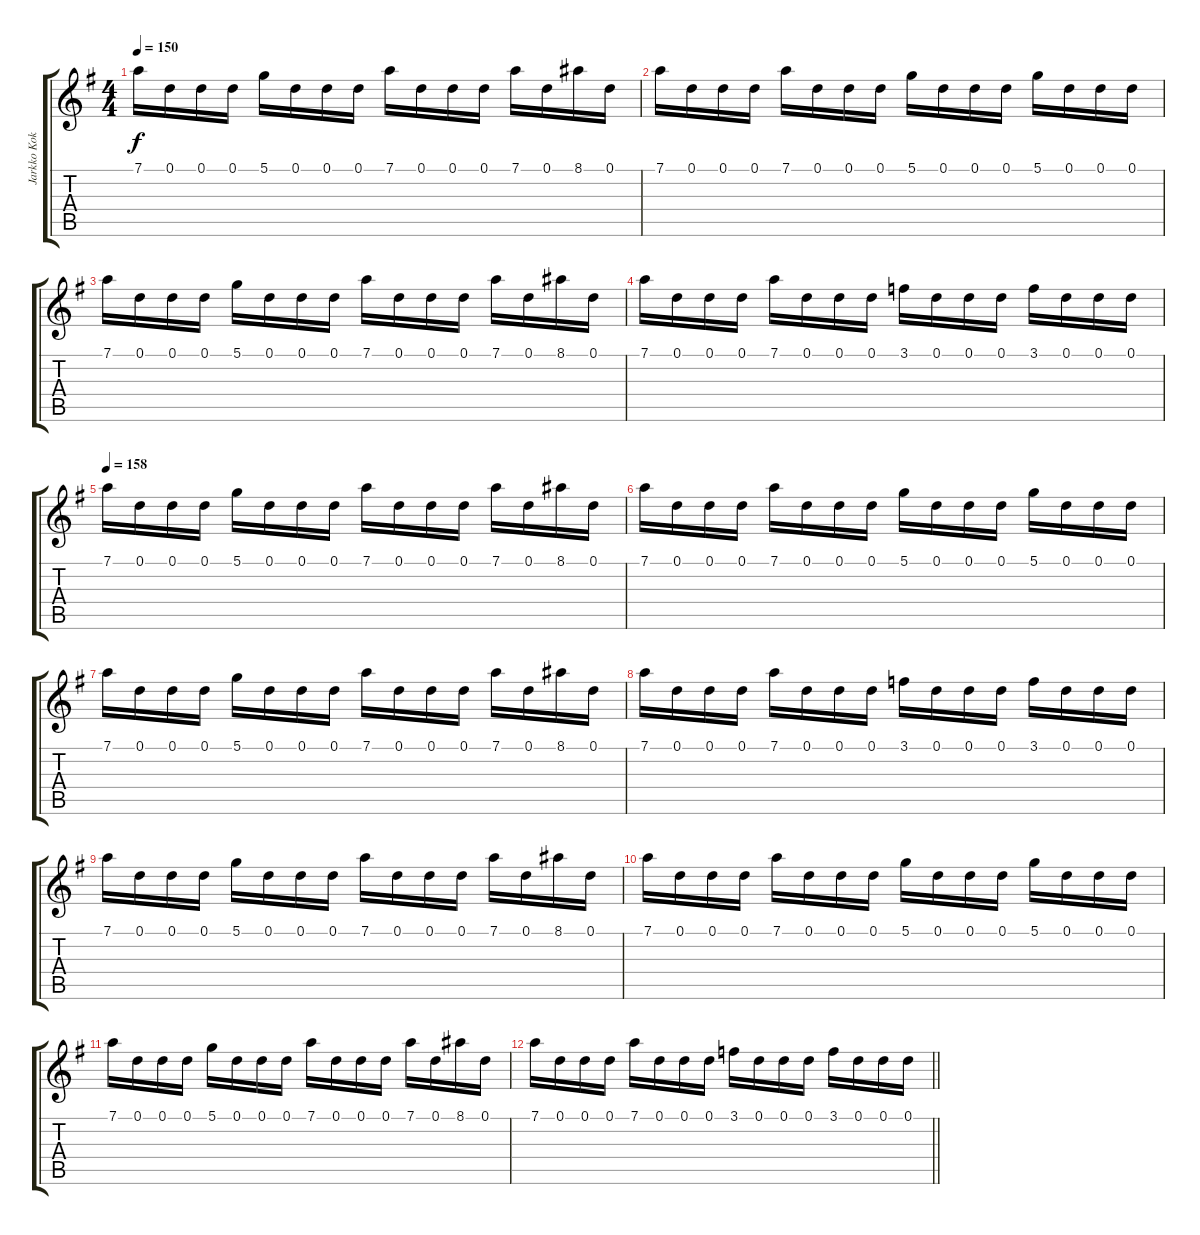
\track ("Jarkko Kokko (lead guitar) " "Jarkko Kok") {instrument overdrivenguitar}
\staff {score tabs}
\tuning (D4 A3 F3 C3 G2 D2) {hide}
\ts (4 4)
\tempo 150
\clef g2
\ks eminor
7.1.16{dy f} 0.1.16 0.1.16 0.1.16 5.1.16 0.1.16 0.1.16 0.1.16 7.1.16 0.1.16 0.1.16 0.1.16 7.1.16 0.1.16 8.1.16 0.1.16 |
7.1.16 0.1.16 0.1.16 0.1.16 7.1.16 0.1.16 0.1.16 0.1.16 5.1.16 0.1.16 0.1.16 0.1.16 5.1.16 0.1.16 0.1.16 0.1.16 |
7.1.16 0.1.16 0.1.16 0.1.16 5.1.16 0.1.16 0.1.16 0.1.16 7.1.16 0.1.16 0.1.16 0.1.16 7.1.16 0.1.16 8.1.16 0.1.16 |
7.1.16 0.1.16 0.1.16 0.1.16 7.1.16 0.1.16 0.1.16 0.1.16 3.1.16 0.1.16 0.1.16 0.1.16 3.1.16 0.1.16 0.1.16 0.1.16 |
\tempo 158
7.1.16 0.1.16 0.1.16 0.1.16 5.1.16 0.1.16 0.1.16 0.1.16 7.1.16 0.1.16 0.1.16 0.1.16 7.1.16 0.1.16 8.1.16 0.1.16 |
7.1.16 0.1.16 0.1.16 0.1.16 7.1.16 0.1.16 0.1.16 0.1.16 5.1.16 0.1.16 0.1.16 0.1.16 5.1.16 0.1.16 0.1.16 0.1.16 |
7.1.16 0.1.16 0.1.16 0.1.16 5.1.16 0.1.16 0.1.16 0.1.16 7.1.16 0.1.16 0.1.16 0.1.16 7.1.16 0.1.16 8.1.16 0.1.16 |
7.1.16 0.1.16 0.1.16 0.1.16 7.1.16 0.1.16 0.1.16 0.1.16 3.1.16 0.1.16 0.1.16 0.1.16 3.1.16 0.1.16 0.1.16 0.1.16 |
7.1.16 0.1.16 0.1.16 0.1.16 5.1.16 0.1.16 0.1.16 0.1.16 7.1.16 0.1.16 0.1.16 0.1.16 7.1.16 0.1.16 8.1.16 0.1.16 |
7.1.16 0.1.16 0.1.16 0.1.16 7.1.16 0.1.16 0.1.16 0.1.16 5.1.16 0.1.16 0.1.16 0.1.16 5.1.16 0.1.16 0.1.16 0.1.16 |
7.1.16 0.1.16 0.1.16 0.1.16 5.1.16 0.1.16 0.1.16 0.1.16 7.1.16 0.1.16 0.1.16 0.1.16 7.1.16 0.1.16 8.1.16 0.1.16 |
\barLineRight lightlight
7.1.16 0.1.16 0.1.16 0.1.16 7.1.16 0.1.16 0.1.16 0.1.16 3.1.16 0.1.16 0.1.16 0.1.16 3.1.16 0.1.16 0.1.16 0.1.16
